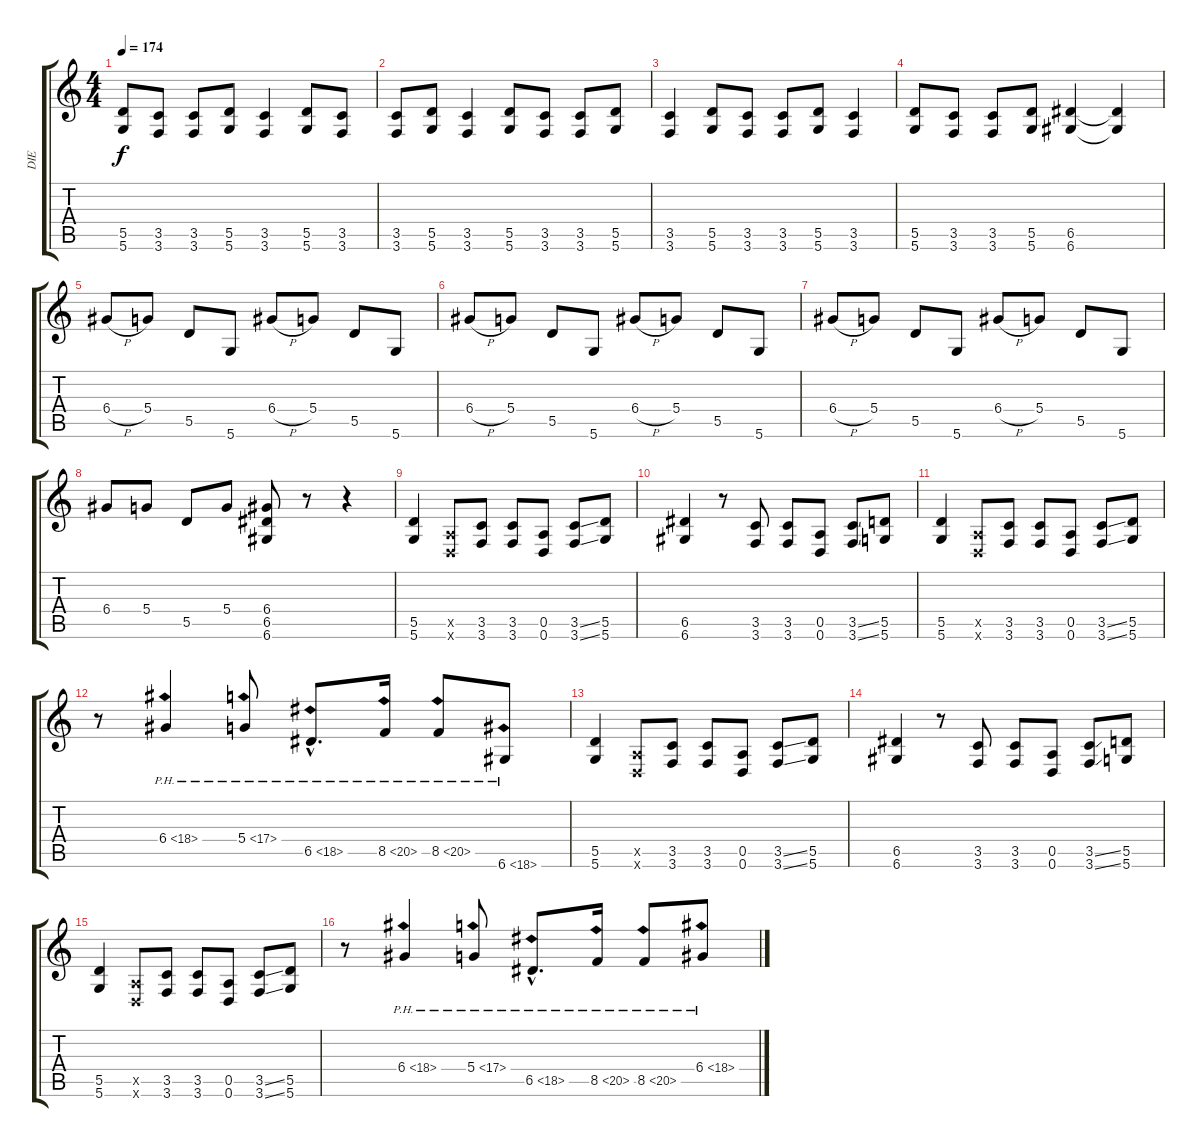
\track ("DIE" "DIE") {instrument overdrivenguitar}
\staff {score tabs}
\tuning (E4 B3 G3 D3 A2 D2) {hide}
\ts (4 4)
\tempo 174
\clef g2
\ks c
(5.5 5.6).8{dy f} (3.5 3.6).8 (3.5 3.6).8 (5.5 5.6).8 (3.5 3.6).4 (5.5 5.6).8 (3.5 3.6).8 |
(3.5 3.6).8 (5.5 5.6).8 (3.5 3.6).4 (5.5 5.6).8 (3.5 3.6).8 (3.5 3.6).8 (5.5 5.6).8 |
(3.5 3.6).4 (5.5 5.6).8 (3.5 3.6).8 (3.5 3.6).8 (5.5 5.6).8 (3.5 3.6).4 |
(5.5 5.6).8 (3.5 3.6).8 (3.5 3.6).8 (5.5 5.6).8 (6.5 6.6).4 (6.5{t} 6.6{t}).4 |
6.4{h}.8 5.4.8 5.5.8 5.6.8 6.4{h}.8 5.4.8 5.5.8 5.6.8 |
6.4{h}.8 5.4.8 5.5.8 5.6.8 6.4{h}.8 5.4.8 5.5.8 5.6.8 |
6.4{h}.8 5.4.8 5.5.8 5.6.8 6.4{h}.8 5.4.8 5.5.8 5.6.8 |
6.4.8 5.4.8 5.5.8 5.4.8 (6.4 6.5 6.6).8 r.8 r.4 |
(5.5 5.6).4 (0.5{x} 0.6{x}).8 (3.5 3.6).8 (3.5 3.6).8 (0.5 0.6).8 (3.5{ss} 3.6{ss}).8 (5.5 5.6).8 |
(6.5 6.6).4 r.8 (3.5 3.6).8 (3.5 3.6).8 (0.5 0.6).8 (3.5{ss} 3.6{ss}).8 (5.5 5.6).8 |
(5.5 5.6).4 (0.5{x} 0.6{x}).8 (3.5 3.6).8 (3.5 3.6).8 (0.5 0.6).8 (3.5{ss} 3.6{ss}).8 (5.5 5.6).8 |
r.8 6.4{ph 12}.4 5.4{ph 12}.8 6.5{ph 12 hac}.8{d} 8.5{ph 12}.16 8.5{ph 12}.8 6.6{ph 12}.8 |
(5.5 5.6).4 (0.5{x} 0.6{x}).8 (3.5 3.6).8 (3.5 3.6).8 (0.5 0.6).8 (3.5{ss} 3.6{ss}).8 (5.5 5.6).8 |
(6.5 6.6).4 r.8 (3.5 3.6).8 (3.5 3.6).8 (0.5 0.6).8 (3.5{ss} 3.6{ss}).8 (5.5 5.6).8 |
(5.5 5.6).4 (0.5{x} 0.6{x}).8 (3.5 3.6).8 (3.5 3.6).8 (0.5 0.6).8 (3.5{ss} 3.6{ss}).8 (5.5 5.6).8 |
r.8 6.4{ph 12}.4 5.4{ph 12}.8 6.5{ph 12 hac}.8{d} 8.5{ph 12}.16 8.5{ph 12}.8 6.4{ph 12}.8
